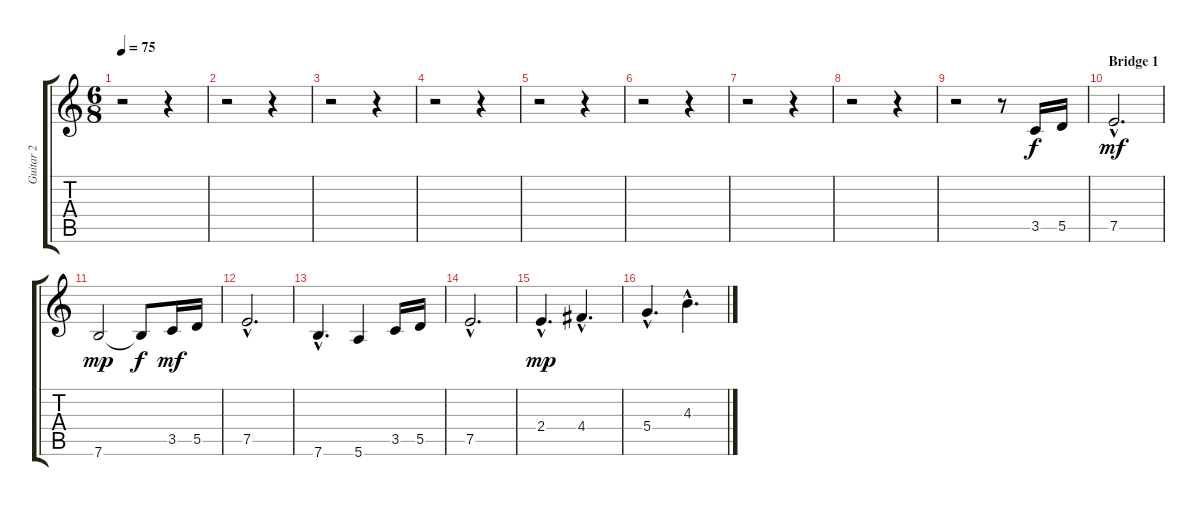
\track ("Guitar 2" "Guitar 2") {instrument distortionguitar}
\staff {score tabs}
\tuning (E4 B3 G3 D3 A2 E2) {hide}
\ts (6 8)
\tempo 75
\clef g2
\ks c
r.2{dy f} r.4 |
r.2 r.4 |
r.2 r.4 |
r.2 r.4 |
r.2 r.4 |
r.2 r.4 |
r.2 r.4 |
r.2 r.4 |
r.2 r.8 3.5.16 5.5.16 |
\section ("" "Bridge 1")
7.5{hac}.2{d dy mf} |
7.6.2{dy mp} 7.6{t}.8{dy f} 3.5.16{dy mf} 5.5.16 |
7.5{hac}.2{d} |
7.6{hac}.4{d} 5.6.4 3.5.16 5.5.16 |
7.5{hac}.2{d} |
2.4{hac}.4{d dy mp} 4.4{hac}.4{d} |
5.4{hac}.4{d} 4.3{hac}.4{d}
